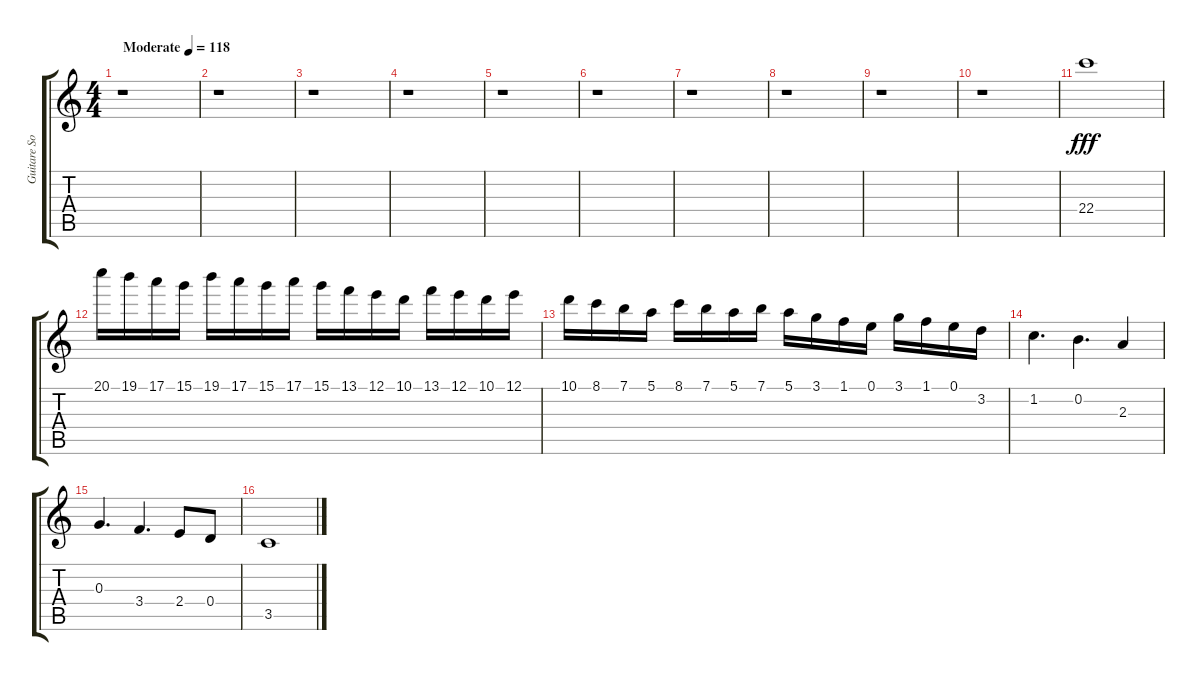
\track ("Guitare Solo 1" "Guitare So") {instrument distortionguitar}
\staff {score tabs}
\tuning (E4 B3 G3 D3 A2 E2) {hide}
\ts (4 4)
\tempo (118 "Moderate")
\clef g2
\ks c
r.1{dy fff instrument distortionguitar} |
r.1 |
r.1 |
r.1 |
r.1 |
r.1 |
r.1 |
r.1 |
r.1 |
r.1 |
22.4.1 |
20.1.16 19.1.16 17.1.16 15.1.16 19.1.16 17.1.16 15.1.16 17.1.16 15.1.16 13.1.16 12.1.16 10.1.16 13.1.16 12.1.16 10.1.16 12.1.16 |
10.1.16 8.1.16 7.1.16 5.1.16 8.1.16 7.1.16 5.1.16 7.1.16 5.1.16 3.1.16 1.1.16 0.1.16 3.1.16 1.1.16 0.1.16 3.2.16 |
1.2.4{d} 0.2.4{d} 2.3.4 |
0.3.4{d} 3.4.4{d} 2.4.8 0.4.8 |
3.5.1
